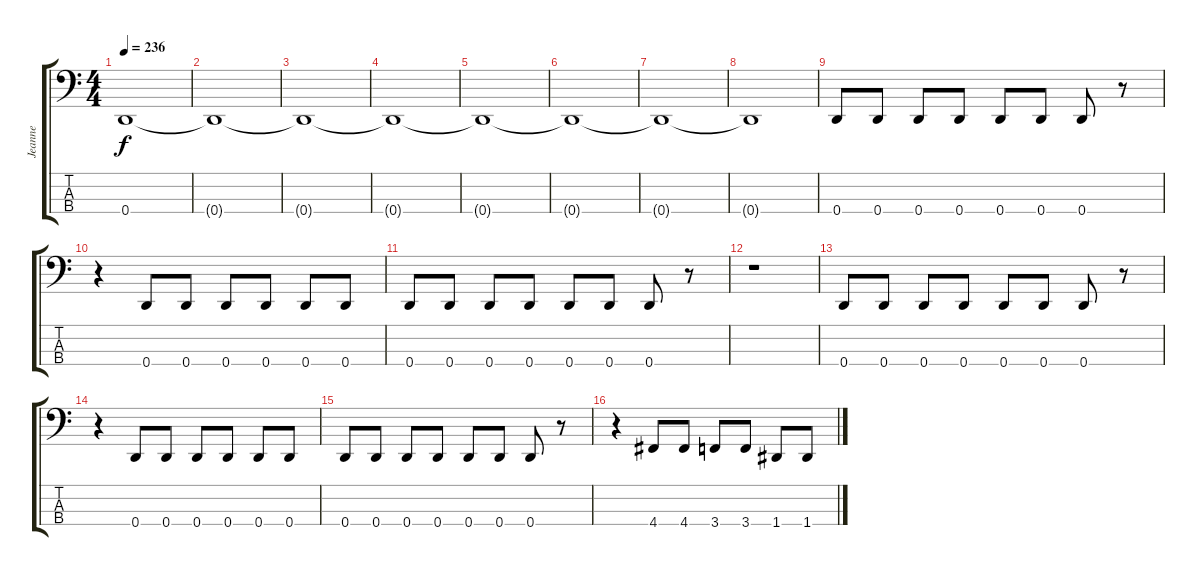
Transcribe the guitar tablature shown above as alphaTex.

\track ("Jeanne" "Jeanne") {instrument electricbassfinger}
\staff {score tabs}
\tuning (F2 C2 G1 D1) {hide}
\ts (4 4)
\tempo 236
\clef f4
\ks c
0.4.1{dy f} |
0.4{t}.1 |
0.4{t}.1 |
0.4{t}.1 |
0.4{t}.1 |
0.4{t}.1 |
0.4{t}.1 |
0.4{t}.1 |
0.4.8 0.4.8 0.4.8 0.4.8 0.4.8 0.4.8 0.4.8 r.8 |
r.4 0.4.8 0.4.8 0.4.8 0.4.8 0.4.8 0.4.8 |
0.4.8 0.4.8 0.4.8 0.4.8 0.4.8 0.4.8 0.4.8 r.8 |
r.1 |
0.4.8 0.4.8 0.4.8 0.4.8 0.4.8 0.4.8 0.4.8 r.8 |
r.4 0.4.8 0.4.8 0.4.8 0.4.8 0.4.8 0.4.8 |
0.4.8 0.4.8 0.4.8 0.4.8 0.4.8 0.4.8 0.4.8 r.8 |
r.4 4.4.8 4.4.8 3.4.8 3.4.8 1.4.8 1.4.8
